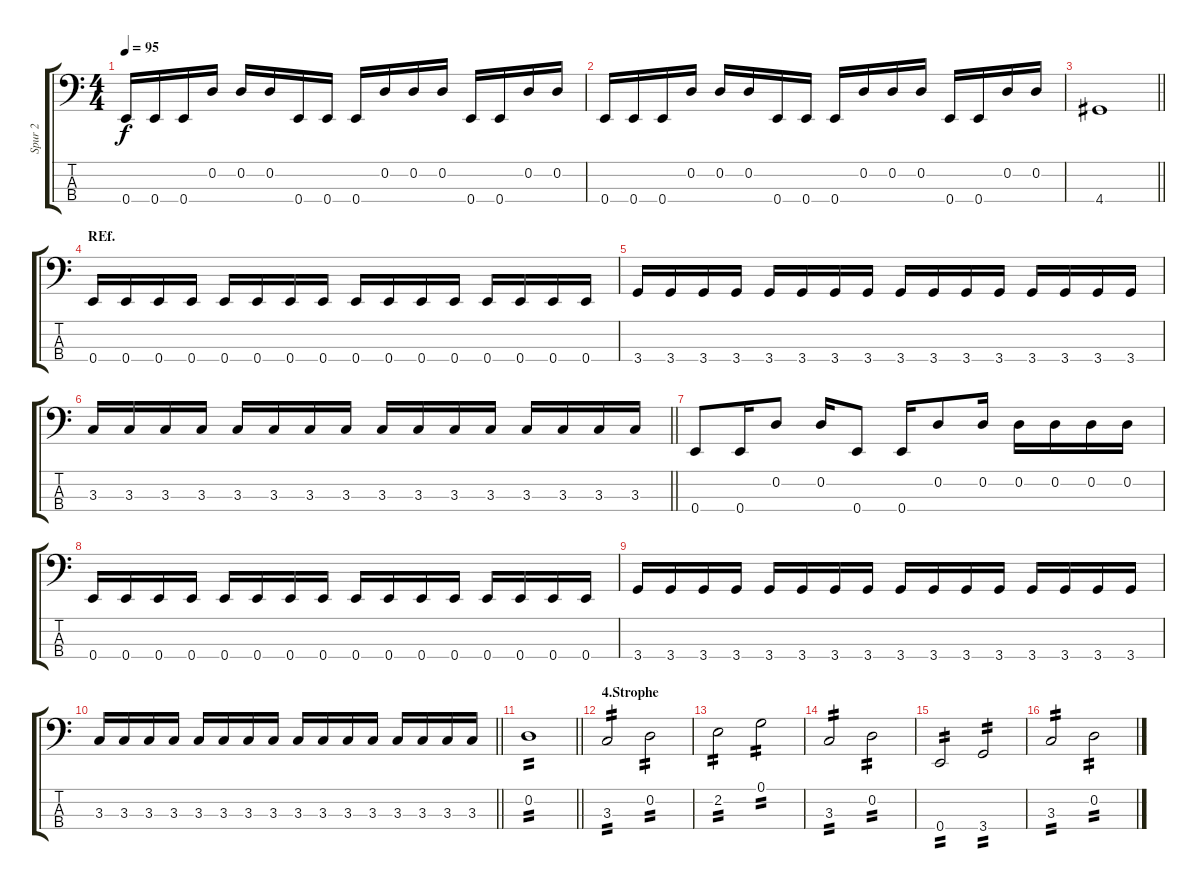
\track ("Spur 2" "Spur 2") {instrument electricbasspick}
\staff {score tabs}
\tuning (G2 D2 A1 E1) {hide}
\ts (4 4)
\tempo 95
\clef f4
\ks c
0.4.16{dy f} 0.4.16 0.4.16 0.2.16 0.2.16 0.2.16 0.4.16 0.4.16 0.4.16 0.2.16 0.2.16 0.2.16 0.4.16 0.4.16 0.2.16 0.2.16 |
0.4.16 0.4.16 0.4.16 0.2.16 0.2.16 0.2.16 0.4.16 0.4.16 0.4.16 0.2.16 0.2.16 0.2.16 0.4.16 0.4.16 0.2.16 0.2.16 |
\barLineRight lightlight
4.4.1 |
\section ("" "REf.")
0.4.16 0.4.16 0.4.16 0.4.16 0.4.16 0.4.16 0.4.16 0.4.16 0.4.16 0.4.16 0.4.16 0.4.16 0.4.16 0.4.16 0.4.16 0.4.16 |
3.4.16 3.4.16 3.4.16 3.4.16 3.4.16 3.4.16 3.4.16 3.4.16 3.4.16 3.4.16 3.4.16 3.4.16 3.4.16 3.4.16 3.4.16 3.4.16 |
\barLineRight lightlight
3.3.16 3.3.16 3.3.16 3.3.16 3.3.16 3.3.16 3.3.16 3.3.16 3.3.16 3.3.16 3.3.16 3.3.16 3.3.16 3.3.16 3.3.16 3.3.16 |
0.4.8 0.4.16 0.2.8 0.2.16 0.4.8 0.4.16 0.2.8 0.2.16 0.2.16 0.2.16 0.2.16 0.2.16 |
0.4.16 0.4.16 0.4.16 0.4.16 0.4.16 0.4.16 0.4.16 0.4.16 0.4.16 0.4.16 0.4.16 0.4.16 0.4.16 0.4.16 0.4.16 0.4.16 |
3.4.16 3.4.16 3.4.16 3.4.16 3.4.16 3.4.16 3.4.16 3.4.16 3.4.16 3.4.16 3.4.16 3.4.16 3.4.16 3.4.16 3.4.16 3.4.16 |
\barLineRight lightlight
3.3.16 3.3.16 3.3.16 3.3.16 3.3.16 3.3.16 3.3.16 3.3.16 3.3.16 3.3.16 3.3.16 3.3.16 3.3.16 3.3.16 3.3.16 3.3.16 |
\barLineRight lightlight
0.2.1{tp 2} |
\section ("" "4.Strophe")
3.3.2{tp 2} 0.2.2{tp 2} |
2.2.2{tp 2} 0.1.2{tp 2} |
3.3.2{tp 2} 0.2.2{tp 2} |
0.4.2{tp 2} 3.4.2{tp 2} |
3.3.2{tp 2} 0.2.2{tp 2}
